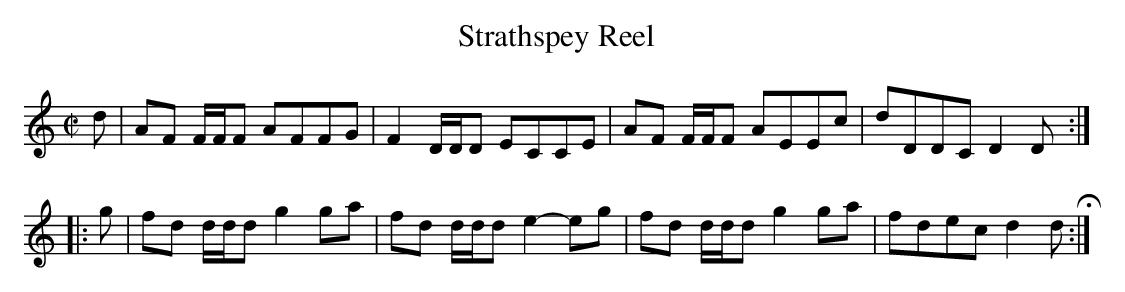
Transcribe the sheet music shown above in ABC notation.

X:1
T:Strathspey Reel
M:C|
L:1/8
K:Ddor
d|AF F/F/F AFFG|F2 D/D/D ECCE|AF F/F/F AEEc|dDDC D2D:|
|:g|fd d/d/d g2 ga|fd d/d/d e2- eg|fd d/d/d g2 ga|fdec d2d!fermata!:|]
